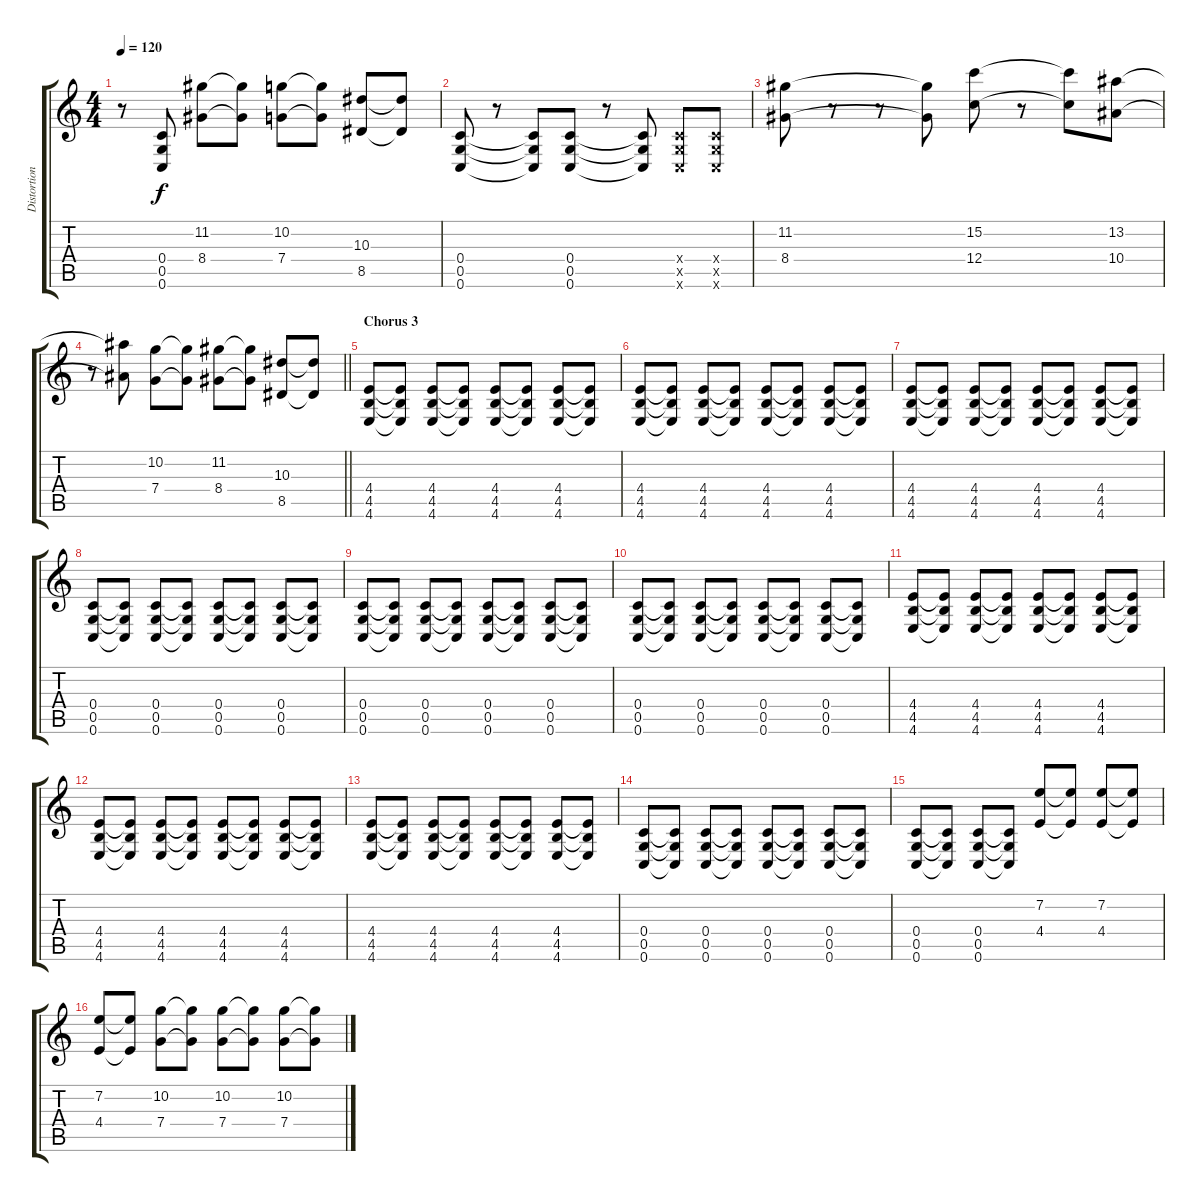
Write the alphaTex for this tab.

\track ("Distortion" "Distortion") {instrument distortionguitar}
\staff {score tabs}
\tuning (D4 A3 F3 C3 G2 C2) {hide}
\ts (4 4)
\tempo 120
\clef g2
\ks c
r.8{dy f} (0.4{t} 0.5{t} 0.6{t}).8 (11.2 8.4).8 (11.2{t} 8.4{t}).8 (10.2 7.4).8 (10.2{t} 7.4{t}).8 (10.3 8.5).8 (10.3{t} 8.5{t}).8 |
(0.4 0.5 0.6).8 r.8 (0.4{t} 0.5{t} 0.6{t}).8 (0.4 0.5 0.6).8 r.8 (0.4{t} 0.5{t} 0.6{t}).8 (0.4{x} 0.5{x} 0.6{x}).8 (0.4{x} 0.5{x} 0.6{x}).8 |
(11.2 8.4).8 r.8 r.8 (11.2{t} 8.4{t}).8 (15.2 12.4).8 r.8 (15.2{t} 12.4{t}).8 (13.2 10.4).8 |
\barLineRight lightlight
r.8 (13.2{t} 10.4{t}).8 (10.2 7.4).8 (10.2{t} 7.4{t}).8 (11.2 8.4).8 (11.2{t} 8.4{t}).8 (10.3 8.5).8 (10.3{t} 8.5{t}).8 |
\section ("" "Chorus 3")
(4.4 4.5 4.6).8 (4.4{t} 4.5{t} 4.6{t}).8 (4.4 4.5 4.6).8 (4.4{t} 4.5{t} 4.6{t}).8 (4.4 4.5 4.6).8 (4.4{t} 4.5{t} 4.6{t}).8 (4.4 4.5 4.6).8 (4.4{t} 4.5{t} 4.6{t}).8 |
(4.4 4.5 4.6).8 (4.4{t} 4.5{t} 4.6{t}).8 (4.4 4.5 4.6).8 (4.4{t} 4.5{t} 4.6{t}).8 (4.4 4.5 4.6).8 (4.4{t} 4.5{t} 4.6{t}).8 (4.4 4.5 4.6).8 (4.4{t} 4.5{t} 4.6{t}).8 |
(4.4 4.5 4.6).8 (4.4{t} 4.5{t} 4.6{t}).8 (4.4 4.5 4.6).8 (4.4{t} 4.5{t} 4.6{t}).8 (4.4 4.5 4.6).8 (4.4{t} 4.5{t} 4.6{t}).8 (4.4 4.5 4.6).8 (4.4{t} 4.5{t} 4.6{t}).8 |
(0.4 0.5 0.6).8 (0.4{t} 0.5{t} 0.6{t}).8 (0.4 0.5 0.6).8 (0.4{t} 0.5{t} 0.6{t}).8 (0.4 0.5 0.6).8 (0.4{t} 0.5{t} 0.6{t}).8 (0.4 0.5 0.6).8 (0.4{t} 0.5{t} 0.6{t}).8 |
(0.4 0.5 0.6).8 (0.4{t} 0.5{t} 0.6{t}).8 (0.4 0.5 0.6).8 (0.4{t} 0.5{t} 0.6{t}).8 (0.4 0.5 0.6).8 (0.4{t} 0.5{t} 0.6{t}).8 (0.4 0.5 0.6).8 (0.4{t} 0.5{t} 0.6{t}).8 |
(0.4 0.5 0.6).8 (0.4{t} 0.5{t} 0.6{t}).8 (0.4 0.5 0.6).8 (0.4{t} 0.5{t} 0.6{t}).8 (0.4 0.5 0.6).8 (0.4{t} 0.5{t} 0.6{t}).8 (0.4 0.5 0.6).8 (0.4{t} 0.5{t} 0.6{t}).8 |
(4.4 4.5 4.6).8 (4.4{t} 4.5{t} 4.6{t}).8 (4.4 4.5 4.6).8 (4.4{t} 4.5{t} 4.6{t}).8 (4.4 4.5 4.6).8 (4.4{t} 4.5{t} 4.6{t}).8 (4.4 4.5 4.6).8 (4.4{t} 4.5{t} 4.6{t}).8 |
(4.4 4.5 4.6).8 (4.4{t} 4.5{t} 4.6{t}).8 (4.4 4.5 4.6).8 (4.4{t} 4.5{t} 4.6{t}).8 (4.4 4.5 4.6).8 (4.4{t} 4.5{t} 4.6{t}).8 (4.4 4.5 4.6).8 (4.4{t} 4.5{t} 4.6{t}).8 |
(4.4 4.5 4.6).8 (4.4{t} 4.5{t} 4.6{t}).8 (4.4 4.5 4.6).8 (4.4{t} 4.5{t} 4.6{t}).8 (4.4 4.5 4.6).8 (4.4{t} 4.5{t} 4.6{t}).8 (4.4 4.5 4.6).8 (4.4{t} 4.5{t} 4.6{t}).8 |
(0.4 0.5 0.6).8 (0.4{t} 0.5{t} 0.6{t}).8 (0.4 0.5 0.6).8 (0.4{t} 0.5{t} 0.6{t}).8 (0.4 0.5 0.6).8 (0.4{t} 0.5{t} 0.6{t}).8 (0.4 0.5 0.6).8 (0.4{t} 0.5{t} 0.6{t}).8 |
(0.4 0.5 0.6).8 (0.4{t} 0.5{t} 0.6{t}).8 (0.4 0.5 0.6).8 (0.4{t} 0.5{t} 0.6{t}).8 (7.2 4.4).8 (7.2{t} 4.4{t}).8 (7.2 4.4).8 (7.2{t} 4.4{t}).8 |
(7.2 4.4).8 (7.2{t} 4.4{t}).8 (10.2 7.4).8 (10.2{t} 7.4{t}).8 (10.2 7.4).8 (10.2{t} 7.4{t}).8 (10.2 7.4).8 (10.2{t} 7.4{t}).8
